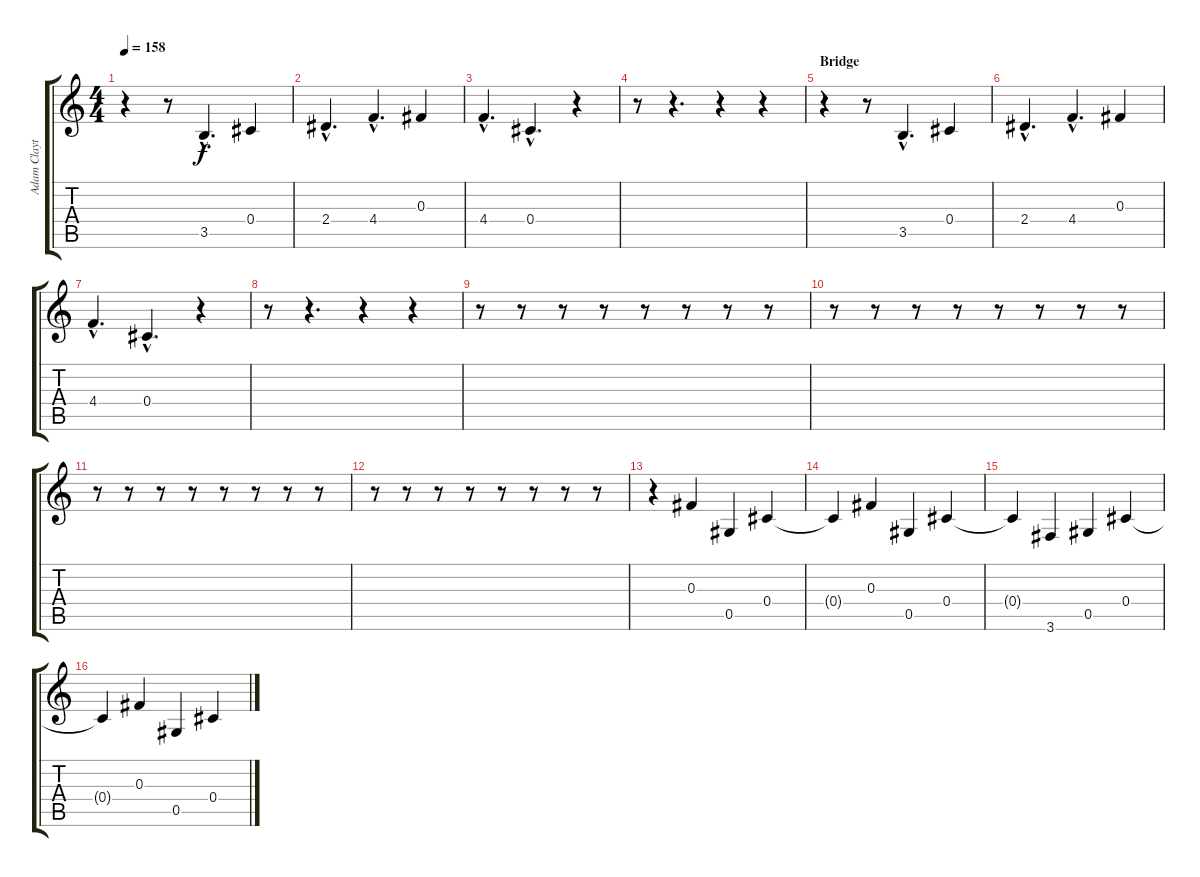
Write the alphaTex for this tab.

\track ("Adam Clayton" "Adam Clayt") {instrument electricbassfinger}
\staff {score tabs}
\tuning (Eb4 Bb3 Gb3 Db3 Ab2 Eb2) {hide}
\ts (4 4)
\tempo 158
\clef g2
\ks c
r.4{dy f} r.8 3.5{hac}.4{d} 0.4.4 |
2.4{hac}.4{d} 4.4{hac}.4{d} 0.3.4 |
4.4{hac}.4{d} 0.4{hac}.4{d} r.4 |
r.8 r.4{d} r.4 r.4 |
\section ("" "Bridge")
r.4 r.8 3.5{hac}.4{d} 0.4.4 |
2.4{hac}.4{d} 4.4{hac}.4{d} 0.3.4 |
4.4{hac}.4{d} 0.4{hac}.4{d} r.4 |
r.8 r.4{d} r.4 r.4 |
r.8 r.8 r.8 r.8 r.8 r.8 r.8 r.8 |
r.8 r.8 r.8 r.8 r.8 r.8 r.8 r.8 |
r.8 r.8 r.8 r.8 r.8 r.8 r.8 r.8 |
r.8 r.8 r.8 r.8 r.8 r.8 r.8 r.8 |
r.4 0.3.4 0.5.4 0.4.4 |
0.4{t}.4 0.3.4 0.5.4 0.4.4 |
0.4{t}.4 3.6.4 0.5.4 0.4.4 |
0.4{t}.4 0.3.4 0.5.4 0.4.4
